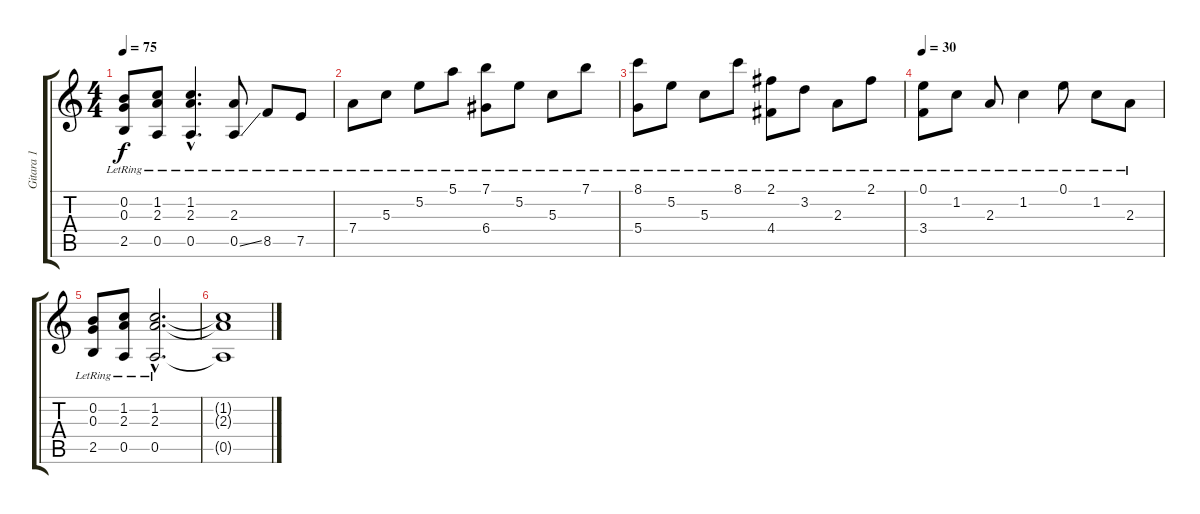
\track ("Gitara 1" "Gitara 1") {instrument acousticguitarsteel}
\staff {score tabs}
\tuning (E4 B3 G3 D3 A2 E2) {hide}
\ts (4 4)
\tempo 75
\clef g2
\ks c
(0.2{lr} 0.3{lr} 2.5{lr}).8{dy f} (1.2{lr} 2.3{lr} 0.5{lr}).8 (1.2{hac lr} 2.3{hac lr} 0.5{hac lr}).4{d} (2.3{lr} 0.5{ss}).8 8.5{lr}.8 7.5{lr}.8 |
7.4{lr}.8 5.3{lr}.8 5.2{lr}.8 5.1{lr}.8 (7.1{lr} 6.4{lr}).8 5.2{lr}.8 5.3{lr}.8 7.1{lr}.8 |
(8.1{lr} 5.4{lr}).8 5.2{lr}.8 5.3{lr}.8 8.1{lr}.8 (2.1{lr} 4.4{lr}).8 3.2{lr}.8 2.3{lr}.8 2.1{lr}.8 |
\tempo 30
(0.1{lr} 3.4{lr}).8 1.2{lr}.8 2.3{lr}.8 1.2{lr}.4 0.1{lr}.8 1.2{lr}.8 2.3{lr}.8 |
(0.2{lr} 0.3{lr} 2.5{lr}).8 (1.2{lr} 2.3{lr} 0.5{lr}).8 (1.2{hac lr} 2.3{hac lr} 0.5{hac lr}).2{d} |
(1.2{t} 2.3{t} 0.5{t}).1
